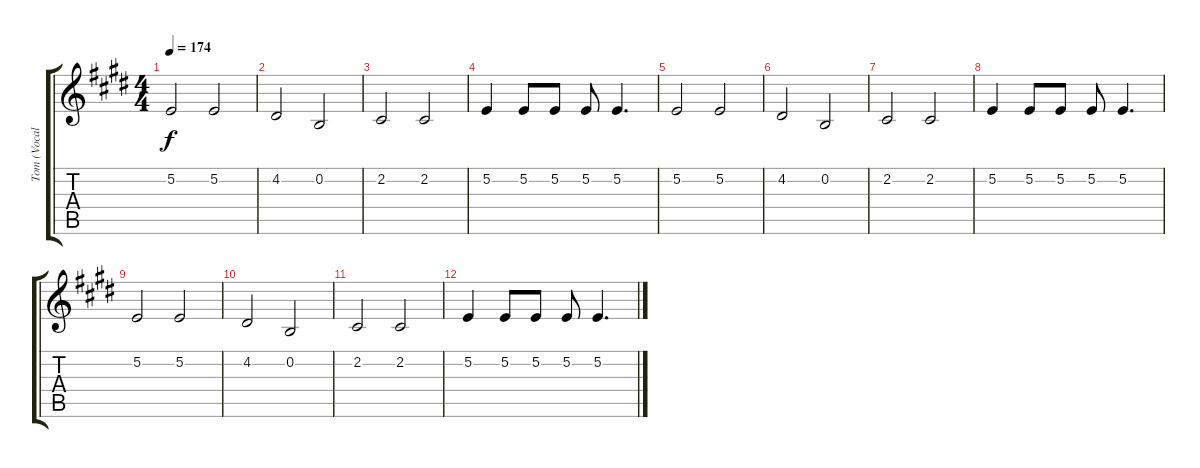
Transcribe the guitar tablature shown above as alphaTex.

\track ("Tom (Vocals)" "Tom (Vocal") {instrument altosax}
\staff {score tabs}
\tuning (E4 B3 G3 D3 A2 E2) {hide}
\ts (4 4)
\tempo 174
\clef g2
\ks e
5.2.2{dy f} 5.2.2 |
4.2.2 0.2.2 |
2.2.2 2.2.2 |
5.2.4 5.2.8 5.2.8 5.2.8 5.2.4{d} |
5.2.2 5.2.2 |
4.2.2 0.2.2 |
2.2.2 2.2.2 |
5.2.4 5.2.8 5.2.8 5.2.8 5.2.4{d} |
5.2.2 5.2.2 |
4.2.2 0.2.2 |
2.2.2 2.2.2 |
5.2.4 5.2.8 5.2.8 5.2.8 5.2.4{d}
